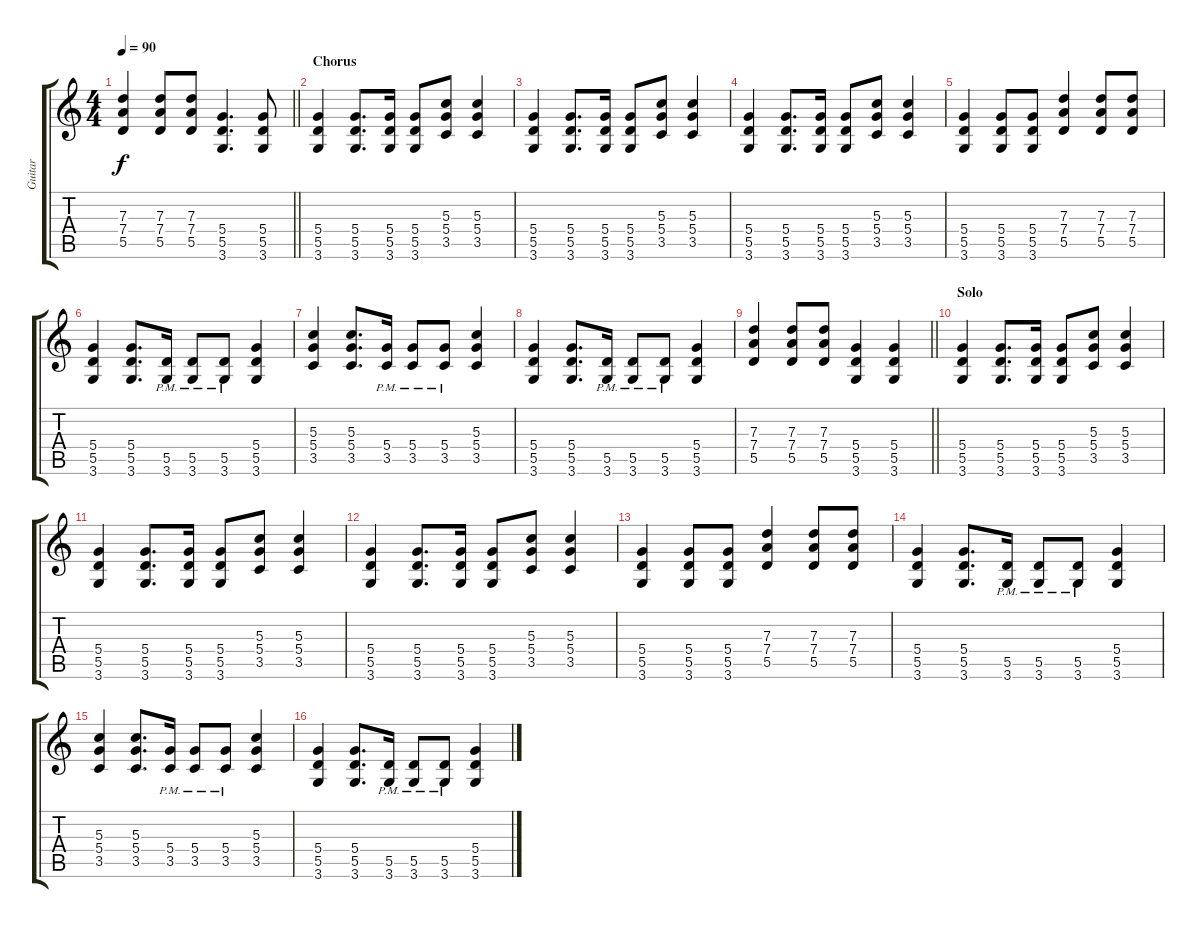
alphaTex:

\track ("Guitar" "Guitar") {instrument distortionguitar}
\staff {score tabs}
\tuning (E4 B3 G3 D3 A2 E2) {hide}
\ts (4 4)
\tempo 90
\clef g2
\barLineRight lightlight
\ks c
(7.3 7.4 5.5).4{dy f} (7.3 7.4 5.5).8 (7.3 7.4 5.5).8 (5.4 5.5 3.6).4{d} (5.4 5.5 3.6).8 |
\section ("" "Chorus")
(5.4 5.5 3.6).4 (5.4 5.5 3.6).8{d} (5.4 5.5 3.6).16 (5.4 5.5 3.6).8 (5.3 5.4 3.5).8 (5.3 5.4 3.5).4 |
(5.4 5.5 3.6).4 (5.4 5.5 3.6).8{d} (5.4 5.5 3.6).16 (5.4 5.5 3.6).8 (5.3 5.4 3.5).8 (5.3 5.4 3.5).4 |
(5.4 5.5 3.6).4 (5.4 5.5 3.6).8{d} (5.4 5.5 3.6).16 (5.4 5.5 3.6).8 (5.3 5.4 3.5).8 (5.3 5.4 3.5).4 |
(5.4 5.5 3.6).4 (5.4 5.5 3.6).8 (5.4 5.5 3.6).8 (7.3 7.4 5.5).4 (7.3 7.4 5.5).8 (7.3 7.4 5.5).8 |
(5.4 5.5 3.6).4 (5.4 5.5 3.6).8{d} (5.5{pm} 3.6{pm}).16 (5.5{pm} 3.6{pm}).8 (5.5{pm} 3.6{pm}).8 (5.4 5.5 3.6).4 |
(5.3 5.4 3.5).4 (5.3 5.4 3.5).8{d} (5.4{pm} 3.5{pm}).16 (5.4{pm} 3.5{pm}).8 (5.4{pm} 3.5{pm}).8 (5.3 5.4 3.5).4 |
(5.4 5.5 3.6).4 (5.4 5.5 3.6).8{d} (5.5{pm} 3.6{pm}).16 (5.5{pm} 3.6{pm}).8 (5.5{pm} 3.6{pm}).8 (5.4 5.5 3.6).4 |
\barLineRight lightlight
(7.3 7.4 5.5).4 (7.3 7.4 5.5).8 (7.3 7.4 5.5).8 (5.4 5.5 3.6).4 (5.4 5.5 3.6).4 |
\section ("" "Solo")
(5.4 5.5 3.6).4 (5.4 5.5 3.6).8{d} (5.4 5.5 3.6).16 (5.4 5.5 3.6).8 (5.3 5.4 3.5).8 (5.3 5.4 3.5).4 |
(5.4 5.5 3.6).4 (5.4 5.5 3.6).8{d} (5.4 5.5 3.6).16 (5.4 5.5 3.6).8 (5.3 5.4 3.5).8 (5.3 5.4 3.5).4 |
(5.4 5.5 3.6).4 (5.4 5.5 3.6).8{d} (5.4 5.5 3.6).16 (5.4 5.5 3.6).8 (5.3 5.4 3.5).8 (5.3 5.4 3.5).4 |
(5.4 5.5 3.6).4 (5.4 5.5 3.6).8 (5.4 5.5 3.6).8 (7.3 7.4 5.5).4 (7.3 7.4 5.5).8 (7.3 7.4 5.5).8 |
(5.4 5.5 3.6).4 (5.4 5.5 3.6).8{d} (5.5{pm} 3.6{pm}).16 (5.5{pm} 3.6{pm}).8 (5.5{pm} 3.6{pm}).8 (5.4 5.5 3.6).4 |
(5.3 5.4 3.5).4 (5.3 5.4 3.5).8{d} (5.4{pm} 3.5{pm}).16 (5.4{pm} 3.5{pm}).8 (5.4{pm} 3.5{pm}).8 (5.3 5.4 3.5).4 |
(5.4 5.5 3.6).4 (5.4 5.5 3.6).8{d} (5.5{pm} 3.6{pm}).16 (5.5{pm} 3.6{pm}).8 (5.5{pm} 3.6{pm}).8 (5.4 5.5 3.6).4
